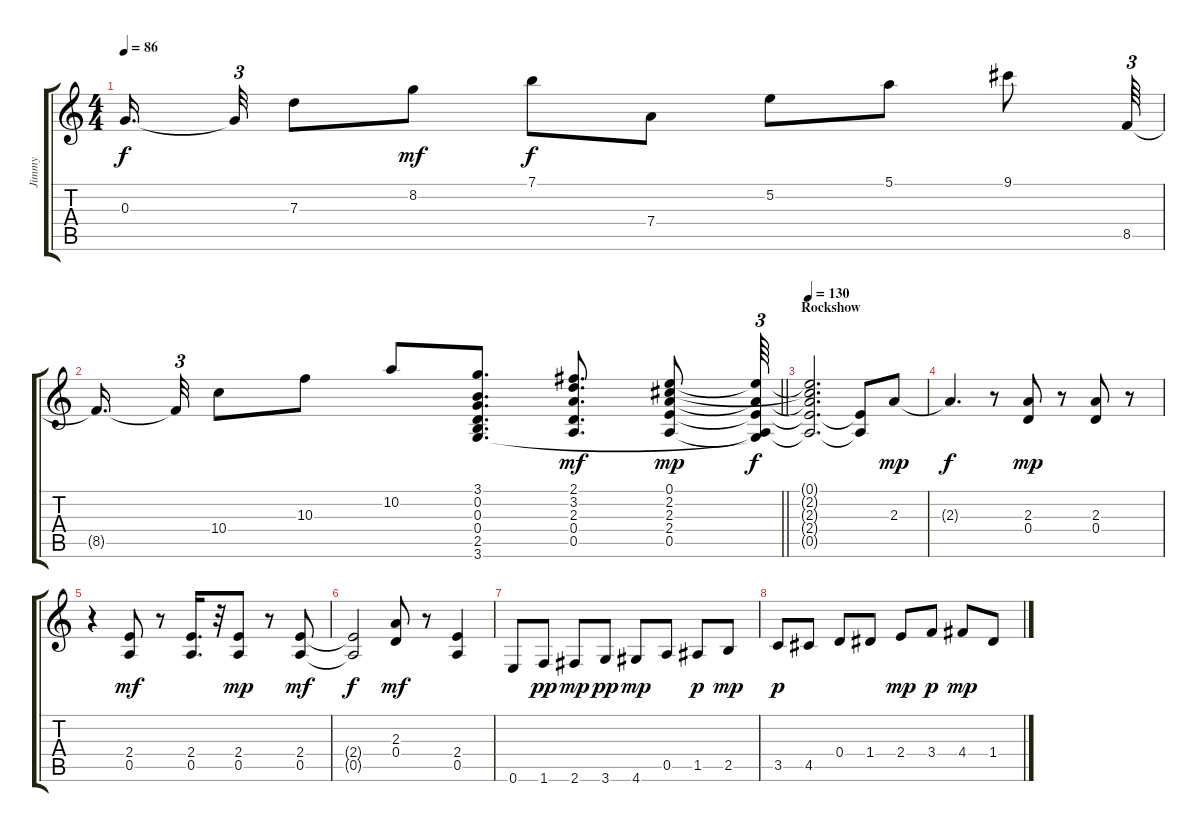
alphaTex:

\track ("Jimmy" "Jimmy") {instrument acousticguitarsteel}
\staff {score tabs}
\tuning (E4 B3 G3 D3 A2 E2) {hide}
\ts (4 4)
\tempo 86
\clef g2
\ks c
0.3{t}.16{d dy f beam splitsecondary} 0.3{t}.32{tu (3 2)} 7.3.8 8.2.8{dy mf} 7.1.8{dy f} 7.4.8 5.2.8 5.1.8 9.1.8 8.5.64{tu (3 2)} |
\barLineRight lightlight
8.5{t}.16{d beam splitsecondary} 8.5{t}.32{tu (3 2)} 10.4.8 10.3.8 10.2.8 (3.1 0.2 0.3 0.4 2.5 3.6).8{d instrument overdrivenguitar} (2.1 3.2 2.3 0.4 0.5).8{d dy mf} (0.1 2.2 2.3 2.4 0.5).8{dy mp} (0.1{t} 2.3{t} 2.4{t} 0.5{t} 3.6{t}).64{tu (3 2) dy f} |
\section ("" "Rockshow")
\tempo 130
(0.1{t} 2.2{t} 2.3{t} 2.4{t} 0.5{t}).2{d volume 13} (2.4{t} 0.5{t}).8 2.3.8{dy mp} |
2.3{t}.4{d dy f} r.8 (2.3 0.4).8{dy mp} r.8 (2.3 0.4).8 r.8 |
r.4 (2.4 0.5).8{dy mf} r.8 (2.4 0.5).16{d} r.32 (2.4 0.5).8{dy mp} r.8 (2.4 0.5).8{dy mf} |
(2.4{t} 0.5{t}).2{dy f} (2.3 0.4).8{dy mf} r.8 (2.4 0.5).4 |
0.6.8 1.6.8{dy pp} 2.6.8{dy mp} 3.6.8{dy pp} 4.6.8{dy mp} 0.5.8 1.5.8{dy p} 2.5.8{dy mp} |
3.5.8{dy p} 4.5.8 0.4.8 1.4.8 2.4.8{dy mp} 3.4.8{dy p} 4.4.8{dy mp} 1.4.8
